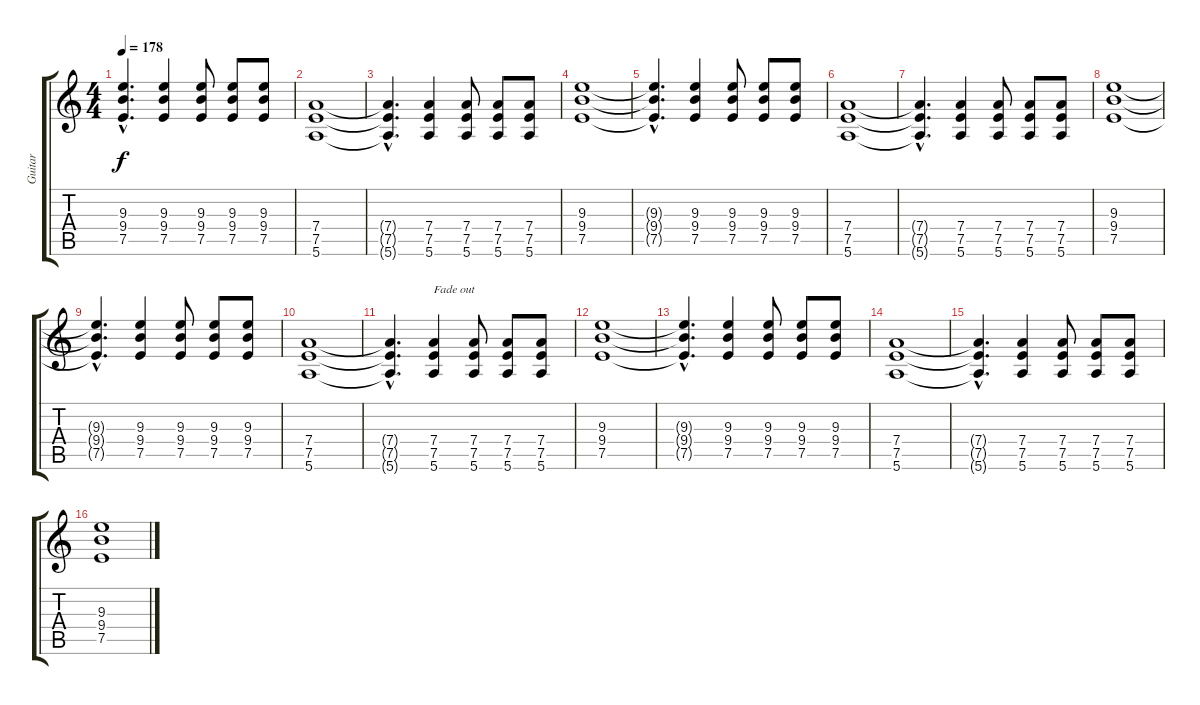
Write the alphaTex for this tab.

\track ("Guitar" "Guitar") {instrument overdrivenguitar}
\staff {score tabs}
\tuning (E4 B3 G3 D3 A2 E2) {hide}
\ts (4 4)
\tempo 178
\clef g2
\ks c
(9.3{hac t} 9.4{hac t} 7.5{hac t}).4{d dy f} (9.3 9.4 7.5).4 (9.3 9.4 7.5).8 (9.3 9.4 7.5).8 (9.3 9.4 7.5).8 |
(7.4 7.5 5.6).1 |
(7.4{hac t} 7.5{hac t} 5.6{hac t}).4{d} (7.4 7.5 5.6).4 (7.4 7.5 5.6).8 (7.4 7.5 5.6).8 (7.4 7.5 5.6).8 |
(9.3 9.4 7.5).1 |
(9.3{hac t} 9.4{hac t} 7.5{hac t}).4{d} (9.3 9.4 7.5).4 (9.3 9.4 7.5).8 (9.3 9.4 7.5).8 (9.3 9.4 7.5).8 |
(7.4 7.5 5.6).1 |
(7.4{hac t} 7.5{hac t} 5.6{hac t}).4{d} (7.4 7.5 5.6).4 (7.4 7.5 5.6).8 (7.4 7.5 5.6).8 (7.4 7.5 5.6).8 |
(9.3 9.4 7.5).1 |
(9.3{hac t} 9.4{hac t} 7.5{hac t}).4{d} (9.3 9.4 7.5).4 (9.3 9.4 7.5).8 (9.3 9.4 7.5).8 (9.3 9.4 7.5).8 |
(7.4 7.5 5.6).1 |
(7.4{hac t} 7.5{hac t} 5.6{hac t}).4{d} (7.4 7.5 5.6).4{txt "Fade out"} (7.4 7.5 5.6).8 (7.4 7.5 5.6).8 (7.4 7.5 5.6).8 |
(9.3 9.4 7.5).1 |
(9.3{hac t} 9.4{hac t} 7.5{hac t}).4{d} (9.3 9.4 7.5).4 (9.3 9.4 7.5).8 (9.3 9.4 7.5).8 (9.3 9.4 7.5).8 |
(7.4 7.5 5.6).1 |
(7.4{hac t} 7.5{hac t} 5.6{hac t}).4{d} (7.4 7.5 5.6).4 (7.4 7.5 5.6).8 (7.4 7.5 5.6).8 (7.4 7.5 5.6).8 |
(9.3 9.4 7.5).1
